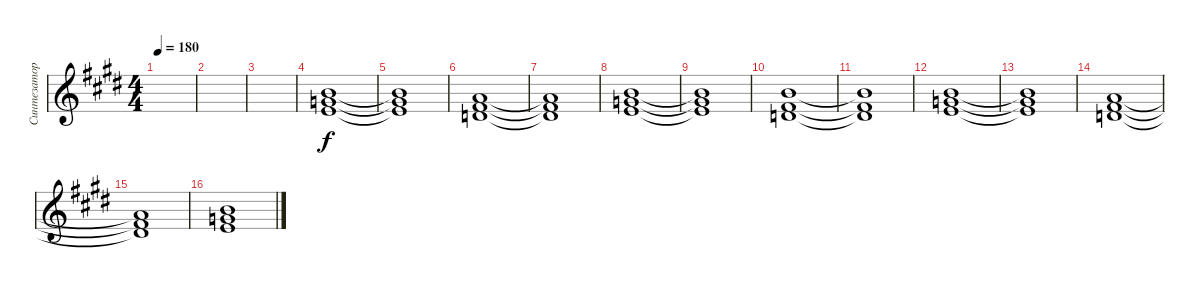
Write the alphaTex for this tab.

\track ("Синтезатор" "Синтезатор") {instrument stringensemble1}
\staff {score}
\tuning (E4 B3 G3 D3 A2 E2) {hide}
\ts (4 4)
\tempo 180
\clef g2
\ks c#minor
|
|
|
(7.1 8.2 9.3).1 |
(7.1{t} 8.2{t} 9.3{t}).1 |
(5.1 7.2 7.3).1 |
(5.1{t} 7.2{t} 7.3{t}).1 |
(7.1 8.2 9.3).1 |
(7.1{t} 8.2{t} 9.3{t}).1 |
(7.1 7.2 7.3).1 |
(7.1{t} 7.2{t} 7.3{t}).1 |
(7.1 8.2 9.3).1 |
(7.1{t} 8.2{t} 9.3{t}).1 |
(5.1 7.2 7.3).1 |
(5.1{t} 7.2{t} 7.3{t}).1 |
(7.1 8.2 9.3).1
